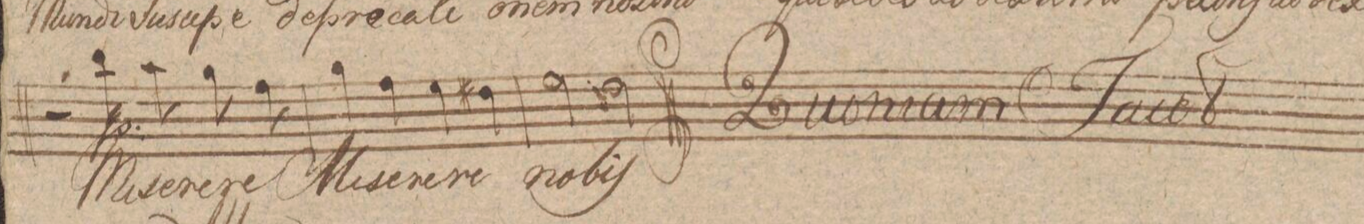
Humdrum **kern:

**kern	**text	**dynam
*I"Alto	*	*
*clefC3	*	*
*k[f#c#g#d#]	*	*
*met(c)	*	*
*M4/4	*	*
2r	.	.
8cc#\	Mi-	pp
8b\	-se-	.
8a\	-re-	.
8g#\	-re	.
=135	=135	=135
4a\	Mi-	.
4g#\	-se-	.
4f#\	-re-	.
4e#X\	-re	.
=136	=136	=136
2f#\	no-	.
2e#X\	-biſ	.
=137||	=137||	=137||
*k[f#c#g#]	*	*
*M2/4	*	*
2ryy	.	.
=138	=138	=138
2ryy	.	.
=139	=139	=139
2ryy	.	.
=140	=140	=140
2ryy	.	.
=141	=141	=141
2ryy	.	.
=142	=142	=142
2ryy	.	.
=143	=143	=143
2ryy	.	.
=144	=144	=144
2ryy	.	.
=145	=145	=145
2ryy	.	.
=146	=146	=146
2ryy	.	.
=147	=147	=147
2ryy	.	.
=148	=148	=148
2ryy	.	.
=149	=149	=149
2ryy	.	.
=150	=150	=150
2ryy	.	.
=151	=151	=151
2ryy	.	.
=152	=152	=152
2ryy	.	.
=153	=153	=153
2ryy	.	.
=154	=154	=154
2ryy	.	.
=155	=155	=155
2ryy	.	.
=156	=156	=156
2ryy	.	.
=157	=157	=157
2ryy	.	.
=158	=158	=158
2ryy	.	.
=159	=159	=159
2ryy	.	.
=160	=160	=160
2ryy	.	.
=161	=161	=161
2ryy	.	.
=162	=162	=162
2ryy	.	.
=163	=163	=163
2ryy	.	.
=164	=164	=164
2ryy	.	.
=165	=165	=165
2ryy	.	.
=166	=166	=166
2ryy	.	.
=167	=167	=167
2ryy	.	.
=168	=168	=168
2ryy	.	.
=169	=169	=169
2ryy	.	.
=170	=170	=170
2ryy	.	.
=171	=171	=171
2ryy	.	.
=172	=172	=172
2ryy	.	.
=173	=173	=173
2ryy	.	.
=174	=174	=174
2ryy	.	.
=175	=175	=175
2ryy	.	.
=176	=176	=176
2ryy	.	.
=177	=177	=177
2ryy	.	.
=178	=178	=178
2ryy	.	.
=179	=179	=179
2ryy	.	.
=180	=180	=180
2ryy	.	.
=181	=181	=181
2ryy	.	.
=182	=182	=182
2ryy	.	.
=183	=183	=183
2ryy	.	.
=184	=184	=184
2ryy	.	.
=185	=185	=185
2ryy	.	.
=186	=186	=186
2ryy	.	.
=187	=187	=187
2ryy	.	.
=188	=188	=188
2ryy	.	.
=189	=189	=189
2ryy	.	.
=190	=190	=190
2ryy	.	.
=191	=191	=191
2ryy	.	.
=192	=192	=192
2ryy	.	.
=193	=193	=193
2ryy	.	.
=194	=194	=194
2ryy	.	.
=195	=195	=195
2ryy	.	.
=196	=196	=196
2ryy	.	.
=197	=197	=197
2ryy	.	.
=198	=198	=198
2ryy	.	.
=199	=199	=199
2ryy	.	.
=200	=200	=200
2ryy	.	.
=201	=201	=201
2ryy	.	.
=202	=202	=202
2ryy	.	.
=203	=203	=203
2ryy	.	.
=204	=204	=204
2ryy	.	.
=205	=205	=205
2ryy	.	.
=206	=206	=206
2ryy	.	.
=207	=207	=207
2ryy	.	.
=208	=208	=208
2ryy	.	.
=209	=209	=209
2ryy	.	.
=210	=210	=210
2ryy	.	.
=211	=211	=211
2ryy	.	.
=212	=212	=212
2ryy	.	.
=213	=213	=213
2ryy	.	.
=214	=214	=214
2ryy	.	.
=215	=215	=215
2ryy	.	.
=216	=216	=216
2ryy	.	.
=217	=217	=217
2ryy	.	.
=218	=218	=218
2ryy	.	.
=219	=219	=219
2ryy	.	.
=220	=220	=220
2ryy	.	.
=221	=221	=221
2ryy	.	.
=222	=222	=222
2ryy	.	.
=223	=223	=223
2ryy	.	.
=224	=224	=224
2ryy	.	.
=225	=225	=225
2ryy	.	.
=226	=226	=226
2ryy	.	.
=227	=227	=227
2ryy	.	.
=228	=228	=228
2ryy	.	.
=229	=229	=229
2ryy	.	.
=230	=230	=230
2ryy	.	.
=231	=231	=231
2ryy	.	.
=232	=232	=232
2ryy	.	.
=233	=233	=233
2ryy	.	.
=234	=234	=234
2ryy	.	.
=235	=235	=235
2ryy	.	.
=236	=236	=236
2ryy	.	.
=237	=237	=237
2ryy	.	.
=238	=238	=238
2ryy	.	.
=239	=239	=239
2ryy	.	.
=240	=240	=240
2ryy	.	.
=241	=241	=241
2ryy	.	.
=242	=242	=242
2ryy	.	.
=243	=243	=243
2ryy	.	.
=244	=244	=244
2ryy	.	.
=245	=245	=245
2ryy	.	.
=246	=246	=246
2ryy	.	.
=247	=247	=247
2ryy	.	.
=248	=248	=248
2ryy	.	.
=249	=249	=249
2ryy	.	.
=250	=250	=250
2ryy	.	.
=251	=251	=251
2ryy	.	.
=252	=252	=252
2ryy	.	.
=253	=253	=253
2ryy	.	.
=254	=254	=254
2ryy	.	.
=255	=255	=255
2ryy	.	.
=256	=256	=256
2ryy	.	.
=257	=257	=257
2ryy	.	.
=258	=258	=258
2ryy	.	.
=259	=259	=259
2ryy	.	.
=260	=260	=260
2ryy	.	.
=261	=261	=261
2ryy	.	.
=262||	=262||	=262||
*k[f#c#g#d#]	*	*
*M6/8	*	*
*-	*-	*-
